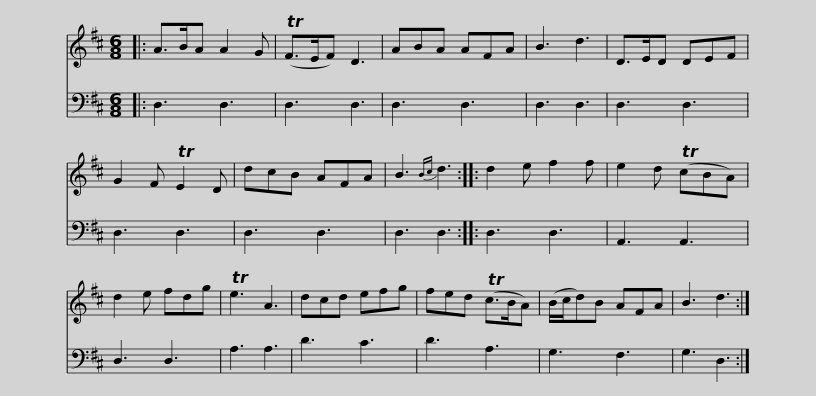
X:1
%%score 1 2
L:1/8
M:6/8
I:linebreak $
K:D
V:1 treble
V:2 bass
V:1
|: A>BA A2 G | (TF>EF) D3 | ABA AFA | B3 d3 | D>ED DEF | %5
 G2 F TE2 D | dcB AFA | B3{Bc} d3 ::$ d2 e f2 f | e2 d (TcBA) | %10
 d2 e fdg | Te3 A3 | dcd efg | fed (Tc>BA) | (B/c/d)B AFA | %15
 B3 d3 :| %16
V:2
|: D,3 D,3 | D,3 D,3 | D,3 D,3 | D,3 D,3 | D,3 D,3 | %5
 D,3 D,3 | D,3 D,3 | D,3 D,3 ::$ D,3 D,3 | A,,3 A,,3 | %10
 D,3 D,3 | A,3 A,3 | D3 C3 | D3 A,3 | G,3 F,3 | %15
 G,3 D,3 :| %16
